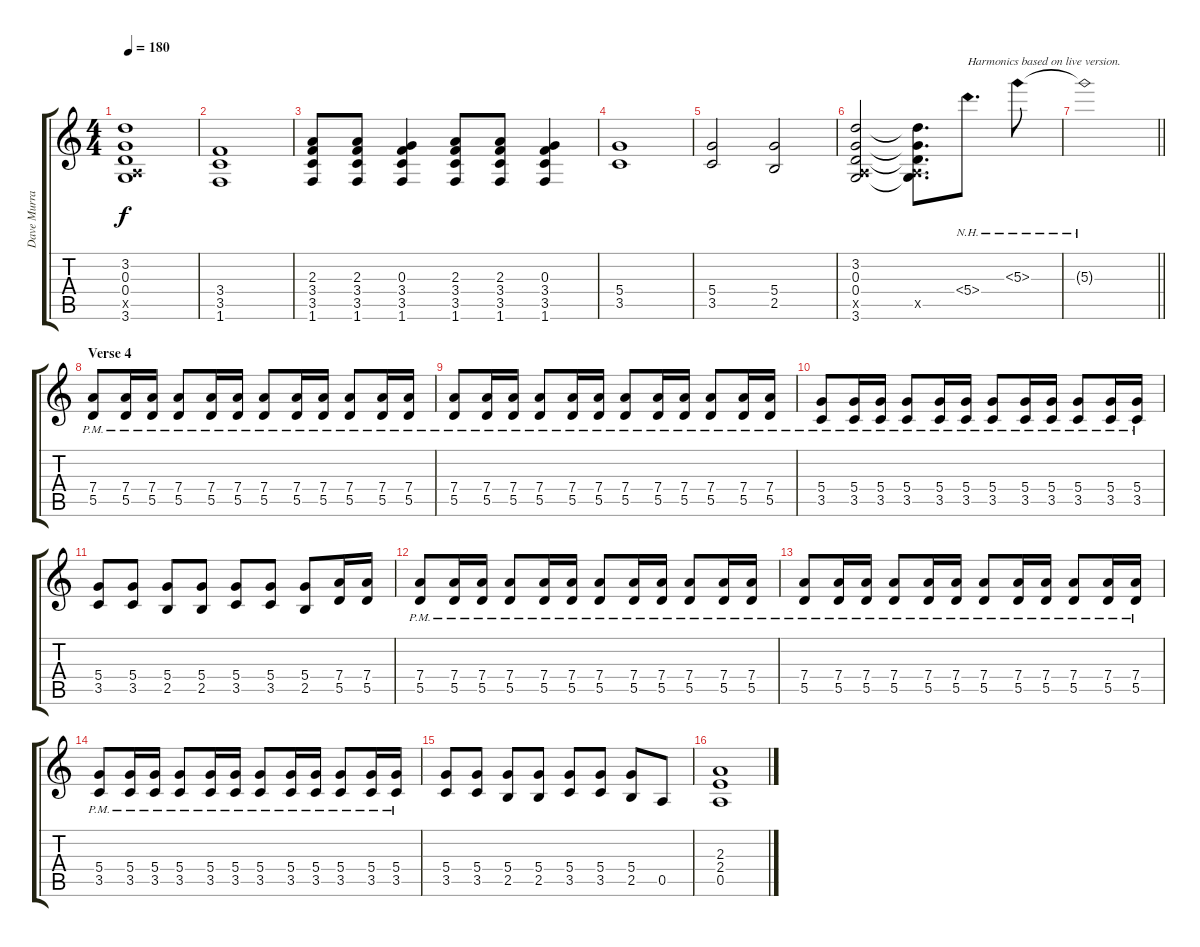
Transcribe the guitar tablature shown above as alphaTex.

\track ("Dave Murray" "Dave Murra") {instrument overdrivenguitar}
\staff {score tabs}
\tuning (E4 B3 G3 D3 A2 E2) {hide}
\ts (4 4)
\tempo 180
\clef g2
\ks c
(3.2{t} 0.3{t} 0.4{t} 0.5{x} 3.6{t}).1{dy f} |
(3.4 3.5 1.6).1 |
(2.3 3.4 3.5 1.6).8 (2.3 3.4 3.5 1.6).8 (0.3 3.4 3.5 1.6).4 (2.3 3.4 3.5 1.6).8 (2.3 3.4 3.5 1.6).8 (0.3 3.4 3.5 1.6).4 |
(5.4 3.5).1 |
(5.4 3.5).2 (5.4 2.5).2 |
(3.2 0.3 0.4 0.5{x} 3.6).2 (3.2{t} 0.3{t} 0.4{t} 0.5{x} 3.6{t}).8{d} 5.4{nh}.8{d txt "Harmonics based on live version."} 5.3{nh}.8 |
\barLineRight lightlight
5.3{nh t}.1 |
\section ("" "Verse 4")
(7.4{pm} 5.5{pm}).8 (7.4{pm} 5.5{pm}).16 (7.4{pm} 5.5{pm}).16 (7.4{pm} 5.5{pm}).8 (7.4{pm} 5.5{pm}).16 (7.4{pm} 5.5{pm}).16 (7.4{pm} 5.5{pm}).8 (7.4{pm} 5.5{pm}).16 (7.4{pm} 5.5{pm}).16 (7.4{pm} 5.5{pm}).8 (7.4{pm} 5.5{pm}).16 (7.4{pm} 5.5{pm}).16 |
(7.4{pm} 5.5{pm}).8 (7.4{pm} 5.5{pm}).16 (7.4{pm} 5.5{pm}).16 (7.4{pm} 5.5{pm}).8 (7.4{pm} 5.5{pm}).16 (7.4{pm} 5.5{pm}).16 (7.4{pm} 5.5{pm}).8 (7.4{pm} 5.5{pm}).16 (7.4{pm} 5.5{pm}).16 (7.4{pm} 5.5{pm}).8 (7.4{pm} 5.5{pm}).16 (7.4{pm} 5.5{pm}).16 |
(5.4{pm} 3.5{pm}).8 (5.4{pm} 3.5{pm}).16 (5.4{pm} 3.5{pm}).16 (5.4{pm} 3.5{pm}).8 (5.4{pm} 3.5{pm}).16 (5.4{pm} 3.5{pm}).16 (5.4{pm} 3.5{pm}).8 (5.4{pm} 3.5{pm}).16 (5.4{pm} 3.5{pm}).16 (5.4{pm} 3.5{pm}).8 (5.4{pm} 3.5{pm}).16 (5.4{pm} 3.5{pm}).16 |
(5.4 3.5).8 (5.4 3.5).8 (5.4 2.5).8 (5.4 2.5).8 (5.4 3.5).8 (5.4 3.5).8 (5.4 2.5).8 (7.4 5.5).16 (7.4 5.5).16 |
(7.4{pm} 5.5{pm}).8 (7.4{pm} 5.5{pm}).16 (7.4{pm} 5.5{pm}).16 (7.4{pm} 5.5{pm}).8 (7.4{pm} 5.5{pm}).16 (7.4{pm} 5.5{pm}).16 (7.4{pm} 5.5{pm}).8 (7.4{pm} 5.5{pm}).16 (7.4{pm} 5.5{pm}).16 (7.4{pm} 5.5{pm}).8 (7.4{pm} 5.5{pm}).16 (7.4{pm} 5.5{pm}).16 |
(7.4{pm} 5.5{pm}).8 (7.4{pm} 5.5{pm}).16 (7.4{pm} 5.5{pm}).16 (7.4{pm} 5.5{pm}).8 (7.4{pm} 5.5{pm}).16 (7.4{pm} 5.5{pm}).16 (7.4{pm} 5.5{pm}).8 (7.4{pm} 5.5{pm}).16 (7.4{pm} 5.5{pm}).16 (7.4{pm} 5.5{pm}).8 (7.4{pm} 5.5{pm}).16 (7.4{pm} 5.5{pm}).16 |
(5.4{pm} 3.5{pm}).8 (5.4{pm} 3.5{pm}).16 (5.4{pm} 3.5{pm}).16 (5.4{pm} 3.5{pm}).8 (5.4{pm} 3.5{pm}).16 (5.4{pm} 3.5{pm}).16 (5.4{pm} 3.5{pm}).8 (5.4{pm} 3.5{pm}).16 (5.4{pm} 3.5{pm}).16 (5.4{pm} 3.5{pm}).8 (5.4{pm} 3.5{pm}).16 (5.4{pm} 3.5{pm}).16 |
(5.4 3.5).8 (5.4 3.5).8 (5.4 2.5).8 (5.4 2.5).8 (5.4 3.5).8 (5.4 3.5).8 (5.4 2.5).8 0.5.8 |
(2.3 2.4 0.5).1
